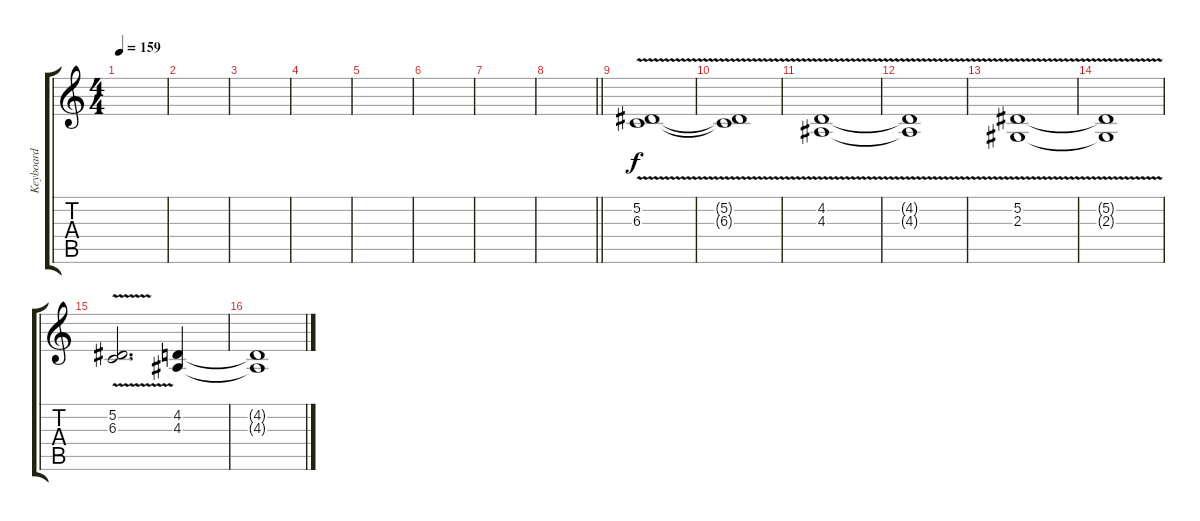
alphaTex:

\track ("Keyboard" "Keyboard") {instrument lead5charang}
\staff {score tabs}
\tuning (Eb4 Bb3 Gb3 Db3 Ab2 Eb2) {hide}
\ts (4 4)
\tempo 159
\clef g2
\ks c
|
|
|
|
|
|
|
\barLineRight lightlight
|
(5.2 6.3{v}).1{dy f volume 13 instrument pad4choir} |
(5.2{t} 6.3{t}).1 |
(4.2 4.3{v}).1 |
(4.2{t} 4.3{t}).1 |
(5.2 2.3{v}).1 |
(5.2{t} 2.3{t}).1 |
(5.2 6.3{v}).2{d} (4.2 4.3).4 |
(4.2{t} 4.3{t}).1
